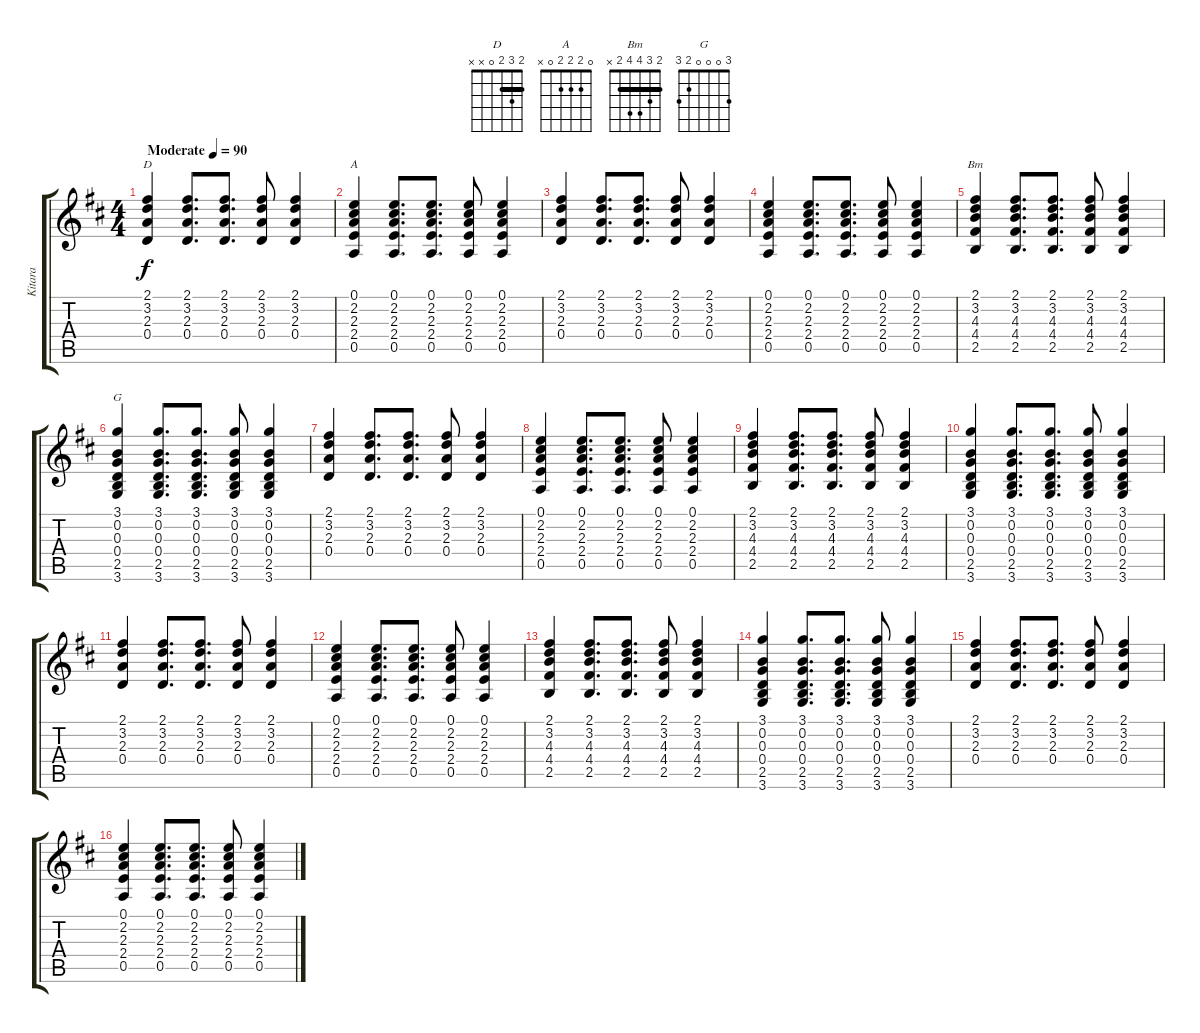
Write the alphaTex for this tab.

\track ("Kitara" "Kitara") {instrument acousticguitarsteel}
\staff {score tabs}
\tuning (E4 B3 G3 D3 A2 E2) {hide}
\chord ("D" 2 3 2 0 x x) {barre 2}
\chord ("A" 0 2 2 2 0 x)
\chord ("Bm" 2 3 4 4 2 x) {barre 2}
\chord ("G" 3 0 0 0 2 3)
\ts (4 4)
\tempo (90 "Moderate")
\clef g2
\ks d
(2.1 3.2 2.3 0.4).4{ch "D" dy f instrument acousticguitarsteel} (2.1 3.2 2.3 0.4).8{d} (2.1 3.2 2.3 0.4).8{d} (2.1 3.2 2.3 0.4).8 (2.1 3.2 2.3 0.4).4 |
(0.1 2.2 2.3 2.4 0.5).4{ch "A"} (0.1 2.2 2.3 2.4 0.5).8{d} (0.1 2.2 2.3 2.4 0.5).8{d} (0.1 2.2 2.3 2.4 0.5).8 (0.1 2.2 2.3 2.4 0.5).4 |
(2.1 3.2 2.3 0.4).4 (2.1 3.2 2.3 0.4).8{d} (2.1 3.2 2.3 0.4).8{d} (2.1 3.2 2.3 0.4).8 (2.1 3.2 2.3 0.4).4 |
(0.1 2.2 2.3 2.4 0.5).4 (0.1 2.2 2.3 2.4 0.5).8{d} (0.1 2.2 2.3 2.4 0.5).8{d} (0.1 2.2 2.3 2.4 0.5).8 (0.1 2.2 2.3 2.4 0.5).4 |
(2.1 3.2 4.3 4.4 2.5).4{ch "Bm"} (2.1 3.2 4.3 4.4 2.5).8{d} (2.1 3.2 4.3 4.4 2.5).8{d} (2.1 3.2 4.3 4.4 2.5).8 (2.1 3.2 4.3 4.4 2.5).4 |
(3.1 0.2 0.3 0.4 2.5 3.6).4{ch "G"} (3.1 0.2 0.3 0.4 2.5 3.6).8{d} (3.1 0.2 0.3 0.4 2.5 3.6).8{d} (3.1 0.2 0.3 0.4 2.5 3.6).8 (3.1 0.2 0.3 0.4 2.5 3.6).4 |
(2.1 3.2 2.3 0.4).4 (2.1 3.2 2.3 0.4).8{d} (2.1 3.2 2.3 0.4).8{d} (2.1 3.2 2.3 0.4).8 (2.1 3.2 2.3 0.4).4 |
(0.1 2.2 2.3 2.4 0.5).4 (0.1 2.2 2.3 2.4 0.5).8{d} (0.1 2.2 2.3 2.4 0.5).8{d} (0.1 2.2 2.3 2.4 0.5).8 (0.1 2.2 2.3 2.4 0.5).4 |
(2.1 3.2 4.3 4.4 2.5).4 (2.1 3.2 4.3 4.4 2.5).8{d} (2.1 3.2 4.3 4.4 2.5).8{d} (2.1 3.2 4.3 4.4 2.5).8 (2.1 3.2 4.3 4.4 2.5).4 |
(3.1 0.2 0.3 0.4 2.5 3.6).4 (3.1 0.2 0.3 0.4 2.5 3.6).8{d} (3.1 0.2 0.3 0.4 2.5 3.6).8{d} (3.1 0.2 0.3 0.4 2.5 3.6).8 (3.1 0.2 0.3 0.4 2.5 3.6).4 |
(2.1 3.2 2.3 0.4).4 (2.1 3.2 2.3 0.4).8{d} (2.1 3.2 2.3 0.4).8{d} (2.1 3.2 2.3 0.4).8 (2.1 3.2 2.3 0.4).4 |
(0.1 2.2 2.3 2.4 0.5).4 (0.1 2.2 2.3 2.4 0.5).8{d} (0.1 2.2 2.3 2.4 0.5).8{d} (0.1 2.2 2.3 2.4 0.5).8 (0.1 2.2 2.3 2.4 0.5).4 |
(2.1 3.2 4.3 4.4 2.5).4 (2.1 3.2 4.3 4.4 2.5).8{d} (2.1 3.2 4.3 4.4 2.5).8{d} (2.1 3.2 4.3 4.4 2.5).8 (2.1 3.2 4.3 4.4 2.5).4 |
(3.1 0.2 0.3 0.4 2.5 3.6).4 (3.1 0.2 0.3 0.4 2.5 3.6).8{d} (3.1 0.2 0.3 0.4 2.5 3.6).8{d} (3.1 0.2 0.3 0.4 2.5 3.6).8 (3.1 0.2 0.3 0.4 2.5 3.6).4 |
(2.1 3.2 2.3 0.4).4 (2.1 3.2 2.3 0.4).8{d} (2.1 3.2 2.3 0.4).8{d} (2.1 3.2 2.3 0.4).8 (2.1 3.2 2.3 0.4).4 |
(0.1 2.2 2.3 2.4 0.5).4 (0.1 2.2 2.3 2.4 0.5).8{d} (0.1 2.2 2.3 2.4 0.5).8{d} (0.1 2.2 2.3 2.4 0.5).8 (0.1 2.2 2.3 2.4 0.5).4
